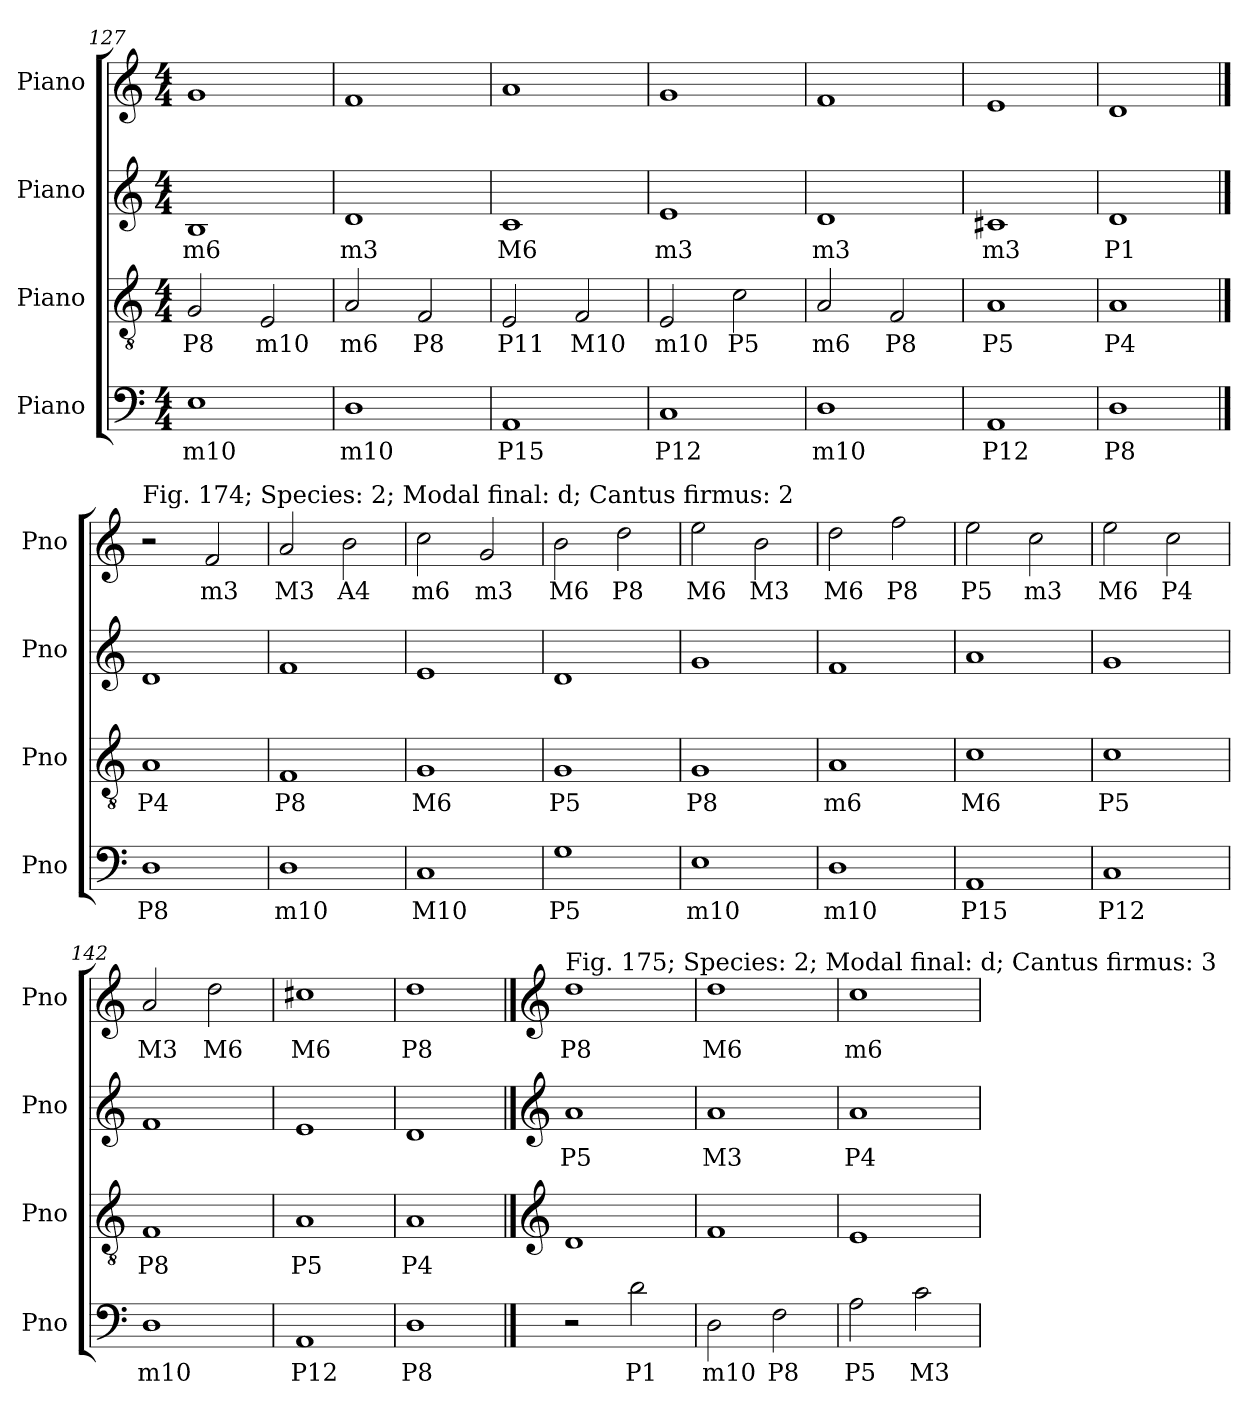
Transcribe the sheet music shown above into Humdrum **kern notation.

**kern	**text	**kern	**text	**kern	**text	**kern	**text
*part4	*part4	*part3	*part3	*part2	*part2	*part1	*part1
*staff4	*staff4	*staff3	*staff3	*staff2	*staff2	*staff1	*staff1
*I"Piano	*	*I"Piano	*	*I"Piano	*	*I"Piano	*
*I'Pno	*	*I'Pno	*	*I'Pno	*	*I'Pno	*
*clefF4	*	*clefGv2	*	*clefG2	*	*clefG2	*
*k[]	*	*k[]	*	*k[]	*	*k[]	*
*M4/4	*	*M4/4	*	*M4/4	*	*M4/4	*
=127	=127	=127	=127	=127	=127	=127	=127
!	!LO:LY:b	!	!LO:LY:b	!	!LO:LY:b	!	!
1E	m10	2G/	P8	1B	m6	1g	.
!	!	!	!LO:LY:b	!	!	!	!
.	.	2E/	m10	.	.	.	.
=128	=128	=128	=128	=128	=128	=128	=128
!	!LO:LY:b	!	!LO:LY:b	!	!LO:LY:b	!	!
1D	m10	2A/	m6	1d	m3	1f	.
!	!	!	!LO:LY:b	!	!	!	!
.	.	2F/	P8	.	.	.	.
=129	=129	=129	=129	=129	=129	=129	=129
!	!LO:LY:b	!	!LO:LY:b	!	!LO:LY:b	!	!
1AA	P15	2E/	P11	1c	M6	1a	.
!	!	!	!LO:LY:b	!	!	!	!
.	.	2F/	M10	.	.	.	.
=130	=130	=130	=130	=130	=130	=130	=130
!	!LO:LY:b	!	!LO:LY:b	!	!LO:LY:b	!	!
1C	P12	2E/	m10	1e	m3	1g	.
!	!	!	!LO:LY:b	!	!	!	!
.	.	2c\	P5	.	.	.	.
=131	=131	=131	=131	=131	=131	=131	=131
!	!LO:LY:b	!	!LO:LY:b	!	!LO:LY:b	!	!
1D	m10	2A/	m6	1d	m3	1f	.
!	!	!	!LO:LY:b	!	!	!	!
.	.	2F/	P8	.	.	.	.
=132	=132	=132	=132	=132	=132	=132	=132
!	!LO:LY:b	!	!LO:LY:b	!	!LO:LY:b	!	!
1AA	P12	1A	P5	1c#X	m3	1e	.
=133	=133	=133	=133	=133	=133	=133	=133
!	!LO:LY:b	!	!LO:LY:b	!	!LO:LY:b	!	!
1D	P8	1A	P4	1d	P1	1d	.
!!LO:PB:g=z
==134	==134	==134	==134	==134	==134	==134	==134
!	!	!	!	!	!	!LO:TX:a:t=Fig. 174; Species&colon; 2; Modal final&colon; d; Cantus firmus&colon; 2	!
!	!LO:LY:b	!	!LO:LY:b	!	!	!	!
1D	P8	1A	P4	1d	.	2r	.
!	!	!	!	!	!	!	!LO:LY:b
.	.	.	.	.	.	2f/	m3
=135	=135	=135	=135	=135	=135	=135	=135
!	!LO:LY:b	!	!LO:LY:b	!	!	!	!LO:LY:b
1D	m10	1F	P8	1f	.	2a/	M3
!	!	!	!	!	!	!	!LO:LY:b
.	.	.	.	.	.	2b\	A4
=136	=136	=136	=136	=136	=136	=136	=136
!	!LO:LY:b	!	!LO:LY:b	!	!	!	!LO:LY:b
1C	M10	1G	M6	1e	.	2cc\	m6
!	!	!	!	!	!	!	!LO:LY:b
.	.	.	.	.	.	2g/	m3
=137	=137	=137	=137	=137	=137	=137	=137
!	!LO:LY:b	!	!LO:LY:b	!	!	!	!LO:LY:b
1G	P5	1G	P5	1d	.	2b\	M6
!	!	!	!	!	!	!	!LO:LY:b
.	.	.	.	.	.	2dd\	P8
=138	=138	=138	=138	=138	=138	=138	=138
!	!LO:LY:b	!	!LO:LY:b	!	!	!	!LO:LY:b
1E	m10	1G	P8	1g	.	2ee\	M6
!	!	!	!	!	!	!	!LO:LY:b
.	.	.	.	.	.	2b\	M3
=139	=139	=139	=139	=139	=139	=139	=139
!	!LO:LY:b	!	!LO:LY:b	!	!	!	!LO:LY:b
1D	m10	1A	m6	1f	.	2dd\	M6
!	!	!	!	!	!	!	!LO:LY:b
.	.	.	.	.	.	2ff\	P8
=140	=140	=140	=140	=140	=140	=140	=140
!	!LO:LY:b	!	!LO:LY:b	!	!	!	!LO:LY:b
1AA	P15	1c	M6	1a	.	2ee\	P5
!	!	!	!	!	!	!	!LO:LY:b
.	.	.	.	.	.	2cc\	m3
=141	=141	=141	=141	=141	=141	=141	=141
!	!LO:LY:b	!	!LO:LY:b	!	!	!	!LO:LY:b
1C	P12	1c	P5	1g	.	2ee\	M6
!	!	!	!	!	!	!	!LO:LY:b
.	.	.	.	.	.	2cc\	P4
=142	=142	=142	=142	=142	=142	=142	=142
!	!LO:LY:b	!	!LO:LY:b	!	!	!	!LO:LY:b
1D	m10	1F	P8	1f	.	2a/	M3
!	!	!	!	!	!	!	!LO:LY:b
.	.	.	.	.	.	2dd\	M6
=143	=143	=143	=143	=143	=143	=143	=143
!	!LO:LY:b	!	!LO:LY:b	!	!	!	!LO:LY:b
1AA	P12	1A	P5	1e	.	1cc#X	M6
=144	=144	=144	=144	=144	=144	=144	=144
!	!LO:LY:b	!	!LO:LY:b	!	!	!	!LO:LY:b
1D	P8	1A	P4	1d	.	1dd	P8
!!LO:LB:g=z
==145	==145	==145	==145	==145	==145	==145	==145
*	*	*clefG2	*	*clefG2	*	*clefG2	*
!	!	!	!	!	!	!LO:TX:a:t=Fig. 175; Species&colon; 2; Modal final&colon; d; Cantus firmus&colon; 3	!
!	!	!	!	!	!LO:LY:b	!	!LO:LY:b
2r	.	1d	.	1a	P5	1dd	P8
!	!LO:LY:b	!	!	!	!	!	!
2d\	P1	.	.	.	.	.	.
=146	=146	=146	=146	=146	=146	=146	=146
!	!LO:LY:b	!	!	!	!LO:LY:b	!	!LO:LY:b
2D\	m10	1f	.	1a	M3	1dd	M6
!	!LO:LY:b	!	!	!	!	!	!
2F\	P8	.	.	.	.	.	.
=147	=147	=147	=147	=147	=147	=147	=147
!	!LO:LY:b	!	!	!	!LO:LY:b	!	!LO:LY:b
2A\	P5	1e	.	1a	P4	1cc	m6
!	!LO:LY:b	!	!	!	!	!	!
2c\	M3	.	.	.	.	.	.
=	=	=	=	=	=	=	=
*-	*-	*-	*-	*-	*-	*-	*-
